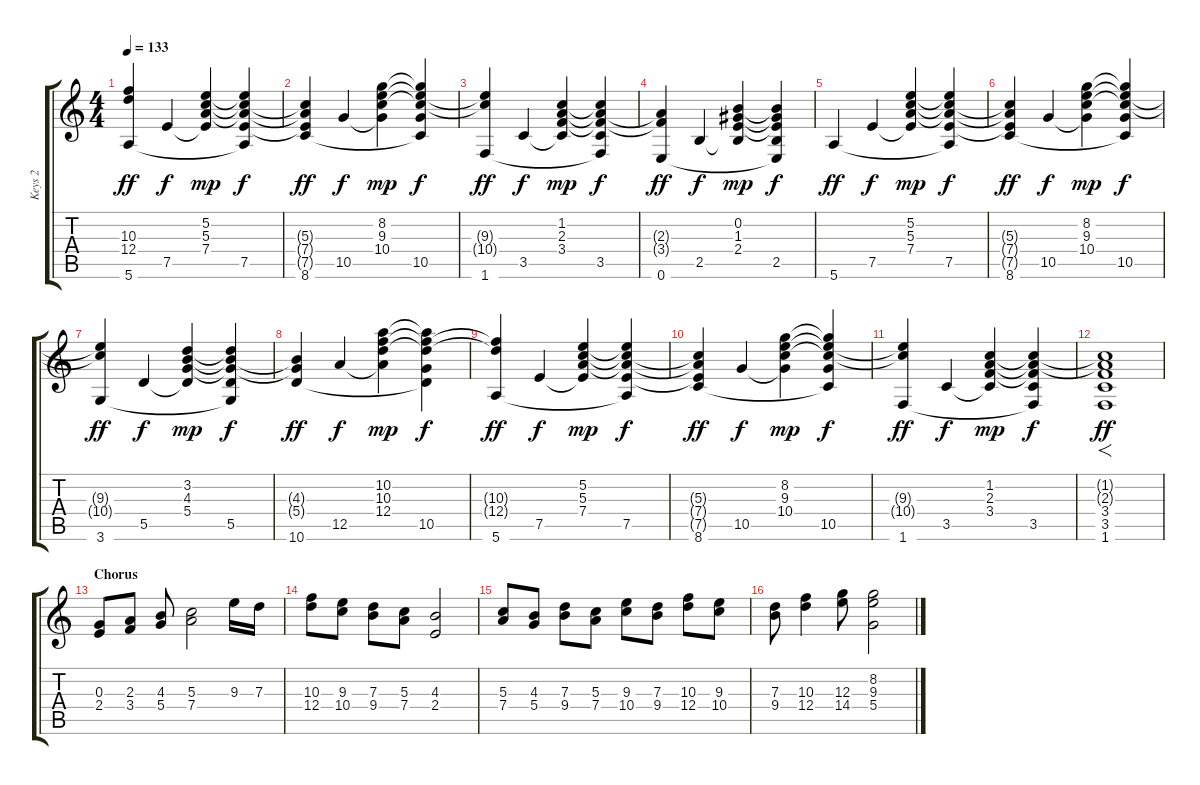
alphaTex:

\track ("Keys 2" "Keys 2") {instrument tremolostrings}
\staff {score tabs}
\tuning (E5 B4 G4 D4 A3 E3) {hide}
\ts (4 4)
\tempo 133
\clef g2
\ks c
(10.3{t} 12.4{t} 5.6).4{dy ff} 7.5.4{dy f} (5.2 5.3 7.4 7.5{t}).4{dy mp} (5.2{t} 5.3{t} 7.4{t} 7.5 5.6{t}).4{dy f} |
(5.3{t} 7.4{t} 7.5{t} 8.6).4{dy ff} 10.5.4{dy f} (8.2 9.3 10.4 10.5{t}).4{dy mp} (8.2{t} 9.3{t} 10.4{t} 10.5 8.6{t}).4{dy f} |
(9.3{t} 10.4{t} 1.6).4{dy ff} 3.5.4{dy f} (1.2 2.3 3.4 3.5{t}).4{dy mp} (1.2{t} 2.3{t} 3.4{t} 3.5 1.6{t}).4{dy f} |
(2.3{t} 3.4{t} 0.6).4{dy ff} 2.5.4{dy f} (0.2 1.3 2.4 2.5{t}).4{dy mp} (0.2{t} 1.3{t} 2.4{t} 2.5 0.6{t}).4{dy f} |
5.6.4{dy ff} 7.5.4{dy f} (5.2 5.3 7.4 7.5{t}).4{dy mp} (5.2{t} 5.3{t} 7.4{t} 7.5 5.6{t}).4{dy f} |
(5.3{t} 7.4{t} 7.5{t} 8.6).4{dy ff} 10.5.4{dy f} (8.2 9.3 10.4 10.5{t}).4{dy mp} (8.2{t} 9.3{t} 10.4{t} 10.5 8.6{t}).4{dy f} |
(9.3{t} 10.4{t} 3.6).4{dy ff} 5.5.4{dy f} (3.2 4.3 5.4 5.5{t}).4{dy mp} (3.2{t} 4.3{t} 5.4{t} 5.5 3.6{t}).4{dy f} |
(4.3{t} 5.4{t} 10.6).4{dy ff} 12.5.4{dy f} (10.2 10.3 12.4 12.5{t}).4{dy mp} (10.2{t} 10.3{t} 12.4{t} 10.5 10.6{t}).4{dy f} |
(10.3{t} 12.4{t} 5.6).4{dy ff} 7.5.4{dy f} (5.2 5.3 7.4 7.5{t}).4{dy mp} (5.2{t} 5.3{t} 7.4{t} 7.5 5.6{t}).4{dy f} |
(5.3{t} 7.4{t} 7.5{t} 8.6).4{dy ff} 10.5.4{dy f} (8.2 9.3 10.4 10.5{t}).4{dy mp} (8.2{t} 9.3{t} 10.4{t} 10.5 8.6{t}).4{dy f} |
(9.3{t} 10.4{t} 1.6).4{dy ff} 3.5.4{dy f} (1.2 2.3 3.4 3.5{t}).4{dy mp} (1.2{t} 2.3{t} 3.4{t} 3.5 1.6{t}).4{dy f} |
(1.2{t} 2.3{t} 3.4 3.5 1.6).1{f dy ff} |
\section ("" "Chorus")
(0.3 2.4).8{volume 14} (2.3 3.4).8 (4.3 5.4).8 (5.3 7.4).2 9.3.16 7.3.16 |
(10.3 12.4).8 (9.3 10.4).8 (7.3 9.4).8 (5.3 7.4).8 (4.3 2.4).2 |
(5.3 7.4).8 (4.3 5.4).8 (7.3 9.4).8 (5.3 7.4).8 (9.3 10.4).8 (7.3 9.4).8 (10.3 12.4).8 (9.3 10.4).8 |
(7.3 9.4).8 (10.3 12.4).4 (12.3 14.4).8 (8.2 9.3 5.4).2
